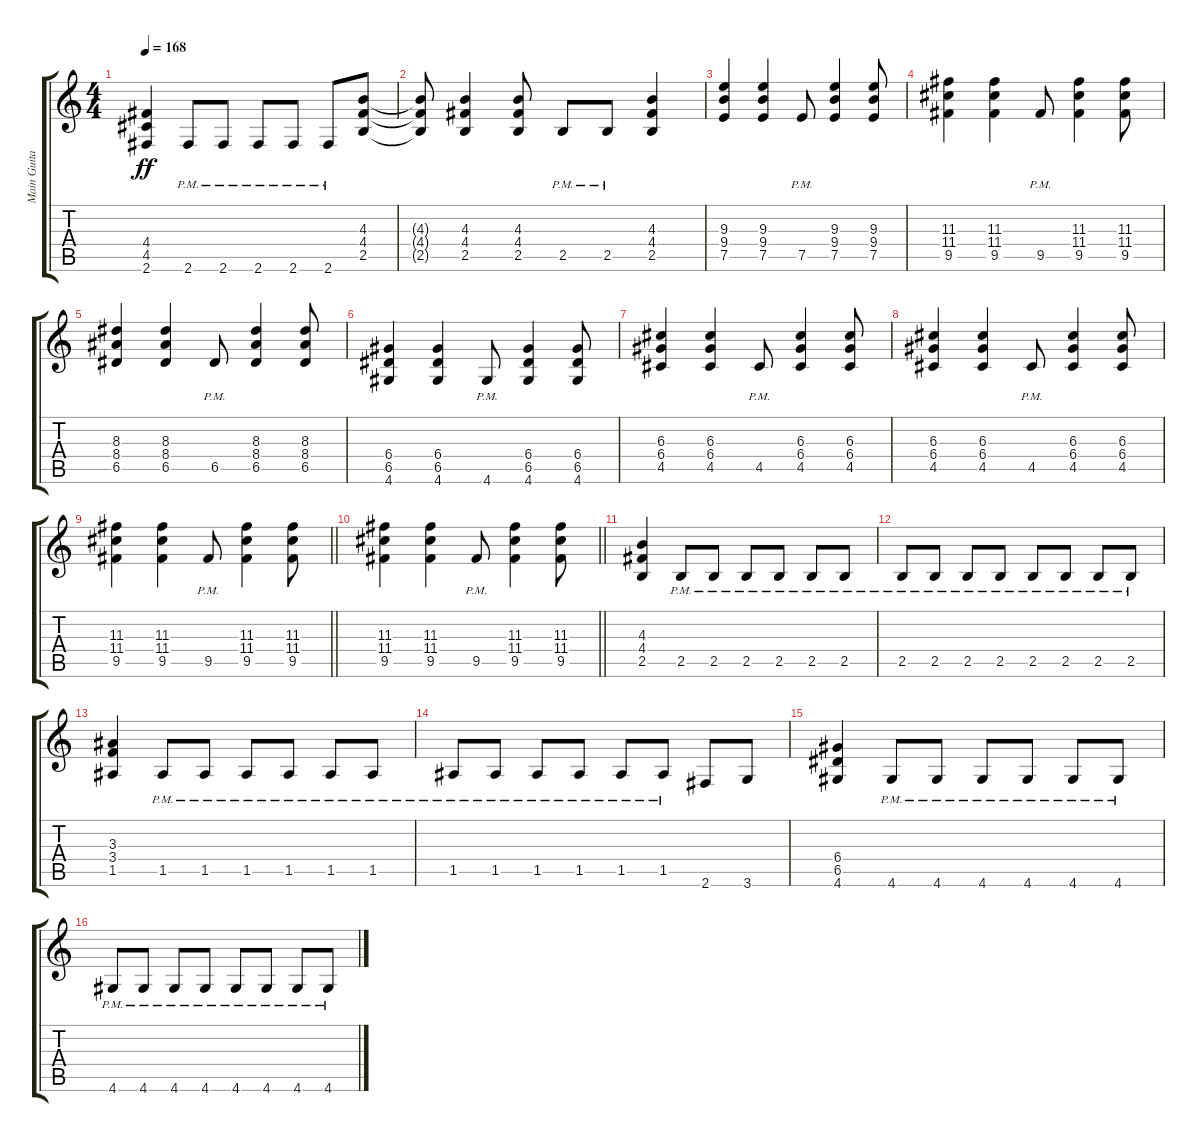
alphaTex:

\track ("Main Guitar" "Main Guita") {instrument overdrivenguitar}
\staff {score tabs}
\tuning (E4 B3 G3 D3 A2 E2) {hide}
\ts (4 4)
\tempo 168
\clef g2
\ks c
(4.4 4.5 2.6).4{dy ff} 2.6{pm}.8 2.6{pm}.8 2.6{pm}.8 2.6{pm}.8 2.6{pm}.8 (4.3 4.4 2.5).8 |
(4.3{t} 4.4{t} 2.5{t}).8 (4.3 4.4 2.5).4 (4.3 4.4 2.5).8 2.5{pm}.8 2.5{pm}.8 (4.3 4.4 2.5).4 |
(9.3 9.4 7.5).4 (9.3 9.4 7.5).4 7.5{pm}.8 (9.3 9.4 7.5).4 (9.3 9.4 7.5).8 |
(11.3 11.4 9.5).4 (11.3 11.4 9.5).4 9.5{pm}.8 (11.3 11.4 9.5).4 (11.3 11.4 9.5).8 |
(8.3 8.4 6.5).4 (8.3 8.4 6.5).4 6.5{pm}.8 (8.3 8.4 6.5).4 (8.3 8.4 6.5).8 |
(6.4 6.5 4.6).4 (6.4 6.5 4.6).4 4.6{pm}.8 (6.4 6.5 4.6).4 (6.4 6.5 4.6).8 |
(6.3 6.4 4.5).4 (6.3 6.4 4.5).4 4.5{pm}.8 (6.3 6.4 4.5).4 (6.3 6.4 4.5).8 |
(6.3 6.4 4.5).4 (6.3 6.4 4.5).4 4.5{pm}.8 (6.3 6.4 4.5).4 (6.3 6.4 4.5).8 |
\barLineRight lightlight
(11.3 11.4 9.5).4 (11.3 11.4 9.5).4 9.5{pm}.8 (11.3 11.4 9.5).4 (11.3 11.4 9.5).8 |
\barLineRight lightlight
(11.3 11.4 9.5).4 (11.3 11.4 9.5).4 9.5{pm}.8 (11.3 11.4 9.5).4 (11.3 11.4 9.5).8 |
(4.3 4.4 2.5).4 2.5{pm}.8 2.5{pm}.8 2.5{pm}.8 2.5{pm}.8 2.5{pm}.8 2.5{pm}.8 |
2.5{pm}.8 2.5{pm}.8 2.5{pm}.8 2.5{pm}.8 2.5{pm}.8 2.5{pm}.8 2.5{pm}.8 2.5{pm}.8 |
(3.3 3.4 1.5).4 1.5{pm}.8 1.5{pm}.8 1.5{pm}.8 1.5{pm}.8 1.5{pm}.8 1.5{pm}.8 |
1.5{pm}.8 1.5{pm}.8 1.5{pm}.8 1.5{pm}.8 1.5{pm}.8 1.5{pm}.8 2.6.8 3.6.8 |
(6.4 6.5 4.6).4 4.6{pm}.8 4.6{pm}.8 4.6{pm}.8 4.6{pm}.8 4.6{pm}.8 4.6{pm}.8 |
4.6{pm}.8 4.6{pm}.8 4.6{pm}.8 4.6{pm}.8 4.6{pm}.8 4.6{pm}.8 4.6{pm}.8 4.6{pm}.8
